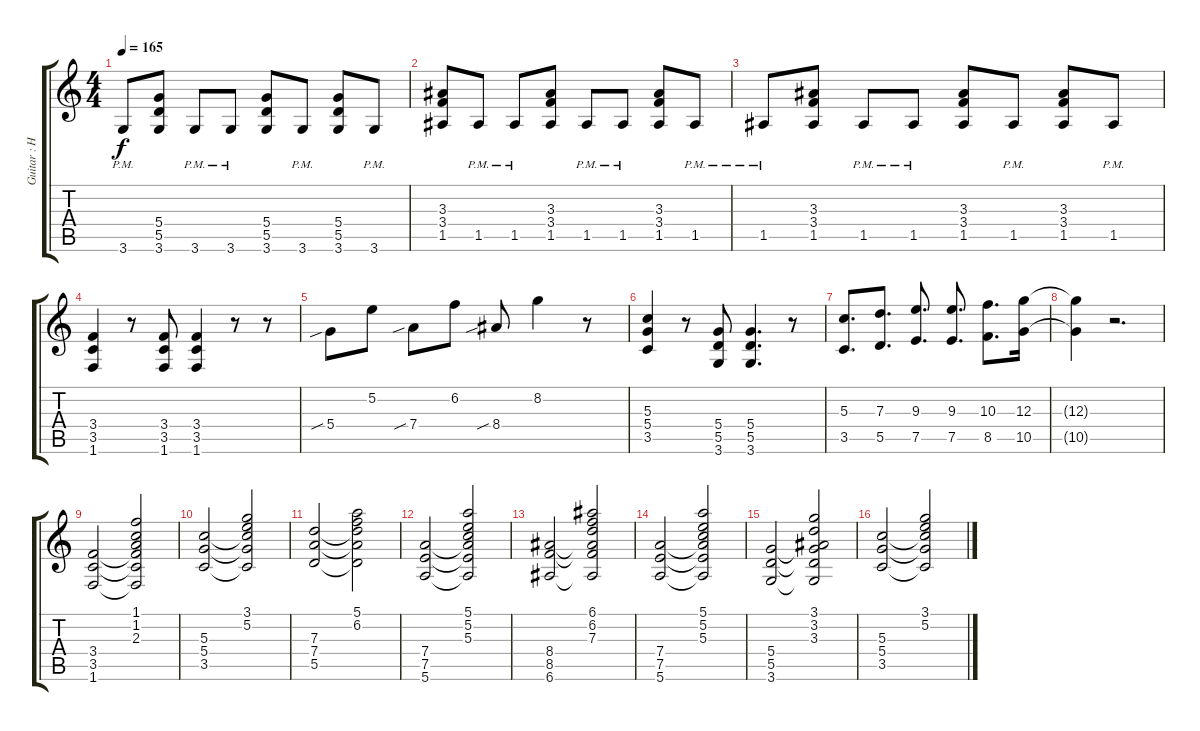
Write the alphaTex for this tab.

\track ("Guitar : Hirasawa Yui - San" "Guitar : H") {instrument distortionguitar}
\staff {score tabs}
\tuning (E4 B3 G3 D3 A2 E2) {hide}
\ts (4 4)
\tempo 165
\clef g2
\ks c
3.6{pm}.8{dy f} (5.4 5.5 3.6).8 3.6{pm}.8 3.6{pm}.8 (5.4 5.5 3.6).8 3.6{pm}.8 (5.4 5.5 3.6).8 3.6{pm}.8 |
(3.3 3.4 1.5).8 1.5{pm}.8 1.5{pm}.8 (3.3 3.4 1.5).8 1.5{pm}.8 1.5{pm}.8 (3.3 3.4 1.5).8 1.5{pm}.8 |
1.5{pm}.8 (3.3 3.4 1.5).8 1.5{pm}.8 1.5{pm}.8 (3.3 3.4 1.5).8 1.5{pm}.8 (3.3 3.4 1.5).8 1.5{pm}.8 |
(3.4 3.5 1.6).4 r.8 (3.4 3.5 1.6).8 (3.4 3.5 1.6).4 r.8 r.8 |
5.4{sib}.8 5.2.8 7.4{sib}.8 6.2.8 8.4{sib}.8 8.2.4 r.8 |
(5.3 5.4 3.5).4 r.8 (5.4 5.5 3.6).8 (5.4 5.5 3.6).4{d} r.8 |
(5.3 3.5).8{d} (7.3 5.5).8{d} (9.3 7.5).8{d} (9.3 7.5).8{d} (10.3 8.5).8{d} (12.3 10.5).16 |
(12.3{t} 10.5{t}).4 r.2{d} |
(3.4 3.5 1.6).2 (1.1 1.2 2.3 3.4{t} 3.5{t} 1.6{t}).2 |
(5.3 5.4 3.5).2 (3.1 5.2 5.3{t} 5.4{t} 3.5{t}).2 |
(7.3 7.4 5.5).2 (5.1 6.2 7.3{t} 7.4{t} 5.5{t}).2 |
(7.4 7.5 5.6).2 (5.1 5.2 5.3 7.4{t} 7.5{t} 5.6{t}).2 |
(8.4 8.5 6.6).2 (6.1 6.2 7.3 8.4{t} 8.5{t} 6.6{t}).2 |
(7.4 7.5 5.6).2 (5.1 5.2 5.3 7.4{t} 7.5{t} 5.6{t}).2 |
(5.4 5.5 3.6).2 (3.1 3.2 3.3 5.4{t} 5.5{t} 3.6{t}).2 |
(5.3 5.4 3.5).2 (3.1 5.2 5.3{t} 5.4{t} 3.5{t}).2
